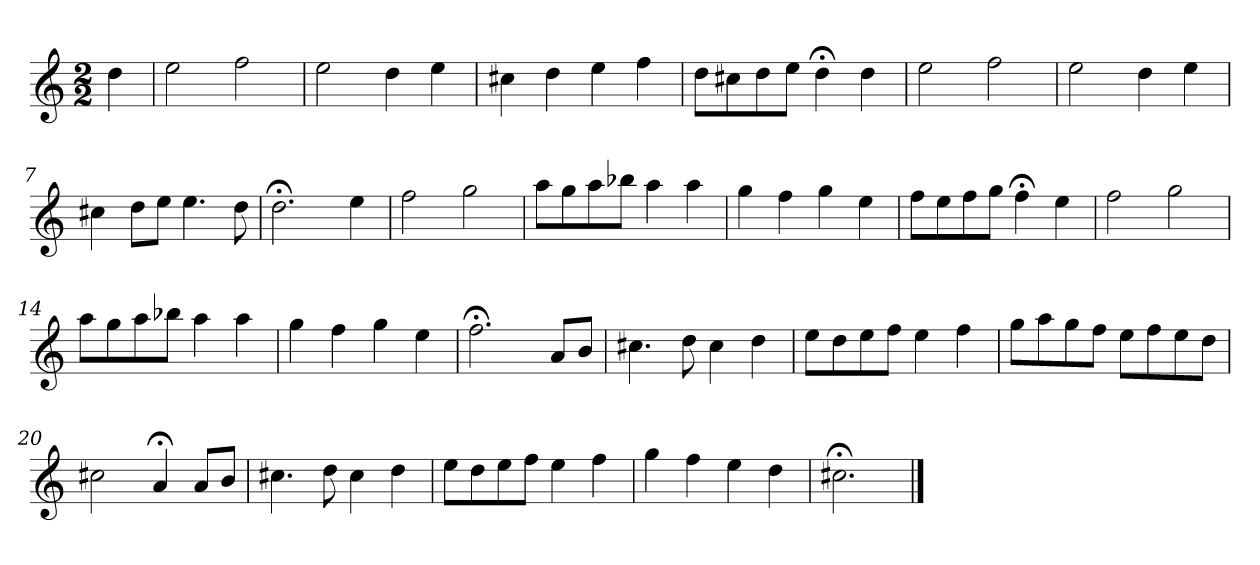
**kern
*part1
*staff1
*k[]
*D:dor
*M2/2
*MM120
=
4dd
=1
2ee
2ff
=2
2ee
4dd
4ee
=3
4cc#X
4dd
4ee
4ff
=4
8ddL
8cc#X
8dd
8eeJ
4dd;<
4dd
=5
2ee
2ff
=6
2ee
4dd
4ee
=7
4cc#X
8ddL
8eeJ
4.ee
8dd
=8
2.dd;<
4ee
=9
2ff
2gg
=10
8aaL
8gg
8aa
8bb-XJ
4aa
4aa
=11
4gg
4ff
4gg
4ee
=12
8ffL
8ee
8ff
8ggJ
4ff;<
4ee
=13
2ff
2gg
=14
8aaL
8gg
8aa
8bb-XJ
4aa
4aa
=15
4gg
4ff
4gg
4ee
=16
2.ff;<
8aL
8bJ
=17
4.cc#X
8dd
4cc#
4dd
=18
8eeL
8dd
8ee
8ffJ
4ee
4ff
=19
8ggL
8aa
8gg
8ffJ
8eeL
8ff
8ee
8ddJ
=20
2cc#X
4a;<
8aL
8bJ
=21
4.cc#X
8dd
4cc#
4dd
=22
8eeL
8dd
8ee
8ffJ
4ee
4ff
=23
4gg
4ff
4ee
4dd
=24
2.cc#X;<
==
*-
